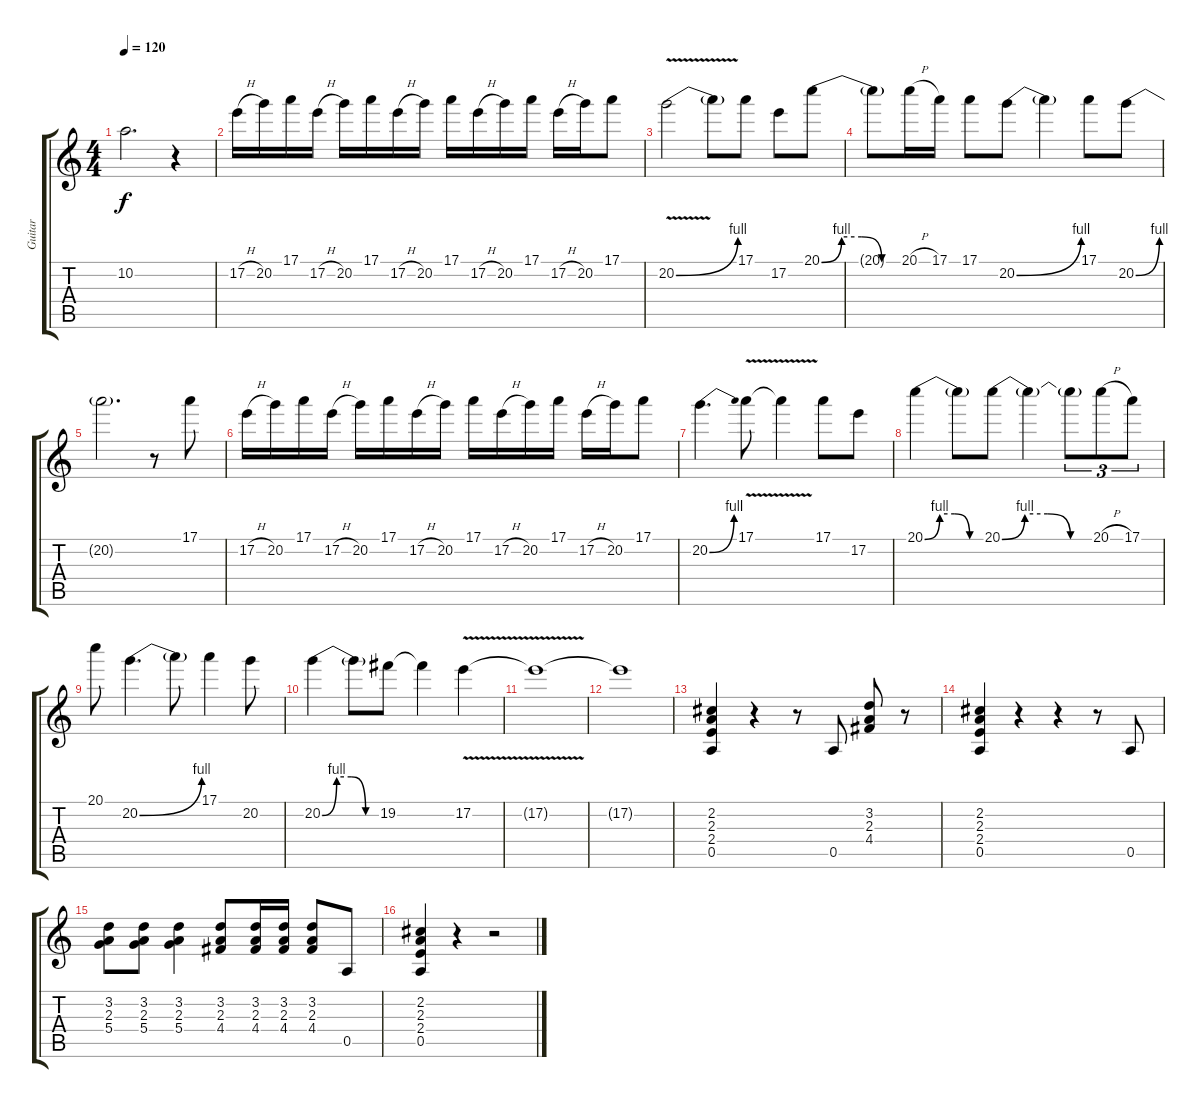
\track ("Guitar" "Guitar") {instrument distortionguitar}
\staff {score tabs}
\tuning (E4 B3 G3 D3 A2 E2) {hide}
\ts (4 4)
\tempo 120
\clef g2
\ks c
10.2{t}.2{d dy f} r.4 |
17.2{h}.16 20.2.16 17.1.16 17.2{h}.16 20.2.16 17.1.16 17.2{h}.16 20.2.16 17.1.16 17.2{h}.16 20.2.16 17.1.16 17.2{h}.16 20.2.16 17.1.8 |
20.2{be (bend 0 0 60 4) v}.2 20.2{t}.8 17.1.8 17.2.8 20.1{be (custom 0 0 15 4 30 4 45 0 60 0)}.8 |
20.1{t}.8 20.1{h}.16 17.1.16 17.1.8 20.2{be (bend 0 0 60 4)}.8 20.2{t}.4 17.1.8 20.2{be (bend 0 0 60 4)}.8 |
20.2{t}.2{d} r.8 17.1.8 |
17.2{h}.16 20.2.16 17.1.16 17.2{h}.16 20.2.16 17.1.16 17.2{h}.16 20.2.16 17.1.16 17.2{h}.16 20.2.16 17.1.16 17.2{h}.16 20.2.16 17.1.8 |
20.2{be (bend 0 0 60 4)}.4{d} 17.1{v}.8 17.1{t}.4 17.1.8 17.2.8 |
20.1{be (custom 0 0 15 4 30 4 45 0 60 0)}.4 20.1{t}.8 20.1{be (custom 0 0 15 4 30 4 45 0 60 0)}.8 20.1{t}.4 20.1{t}.8{tu (3 2)} 20.1{h}.8{tu (3 2)} 17.1.8{tu (3 2)} |
20.1.8 20.2{be (bend 0 0 60 4)}.4{d} 20.2{t}.8 17.1.4 20.2.8 |
20.2{be (custom 0 0 15 4 30 4 45 0 60 0)}.4 20.2{t}.8 19.2.8 19.2{t}.4 17.2{v}.4 |
17.2{t}.1 |
17.2{t}.1 |
(2.2 2.3 2.4 0.5).4 r.4 r.8 0.5.8 (3.2 2.3 4.4).8 r.8 |
(2.2 2.3 2.4 0.5).4 r.4 r.4 r.8 0.5.8 |
(3.2 2.3 5.4).8 (3.2 2.3 5.4).8 (3.2 2.3 5.4).4 (3.2 2.3 4.4).8 (3.2 2.3 4.4).16 (3.2 2.3 4.4).16 (3.2 2.3 4.4).8 0.5.8 |
(2.2 2.3 2.4 0.5).4 r.4 r.2
